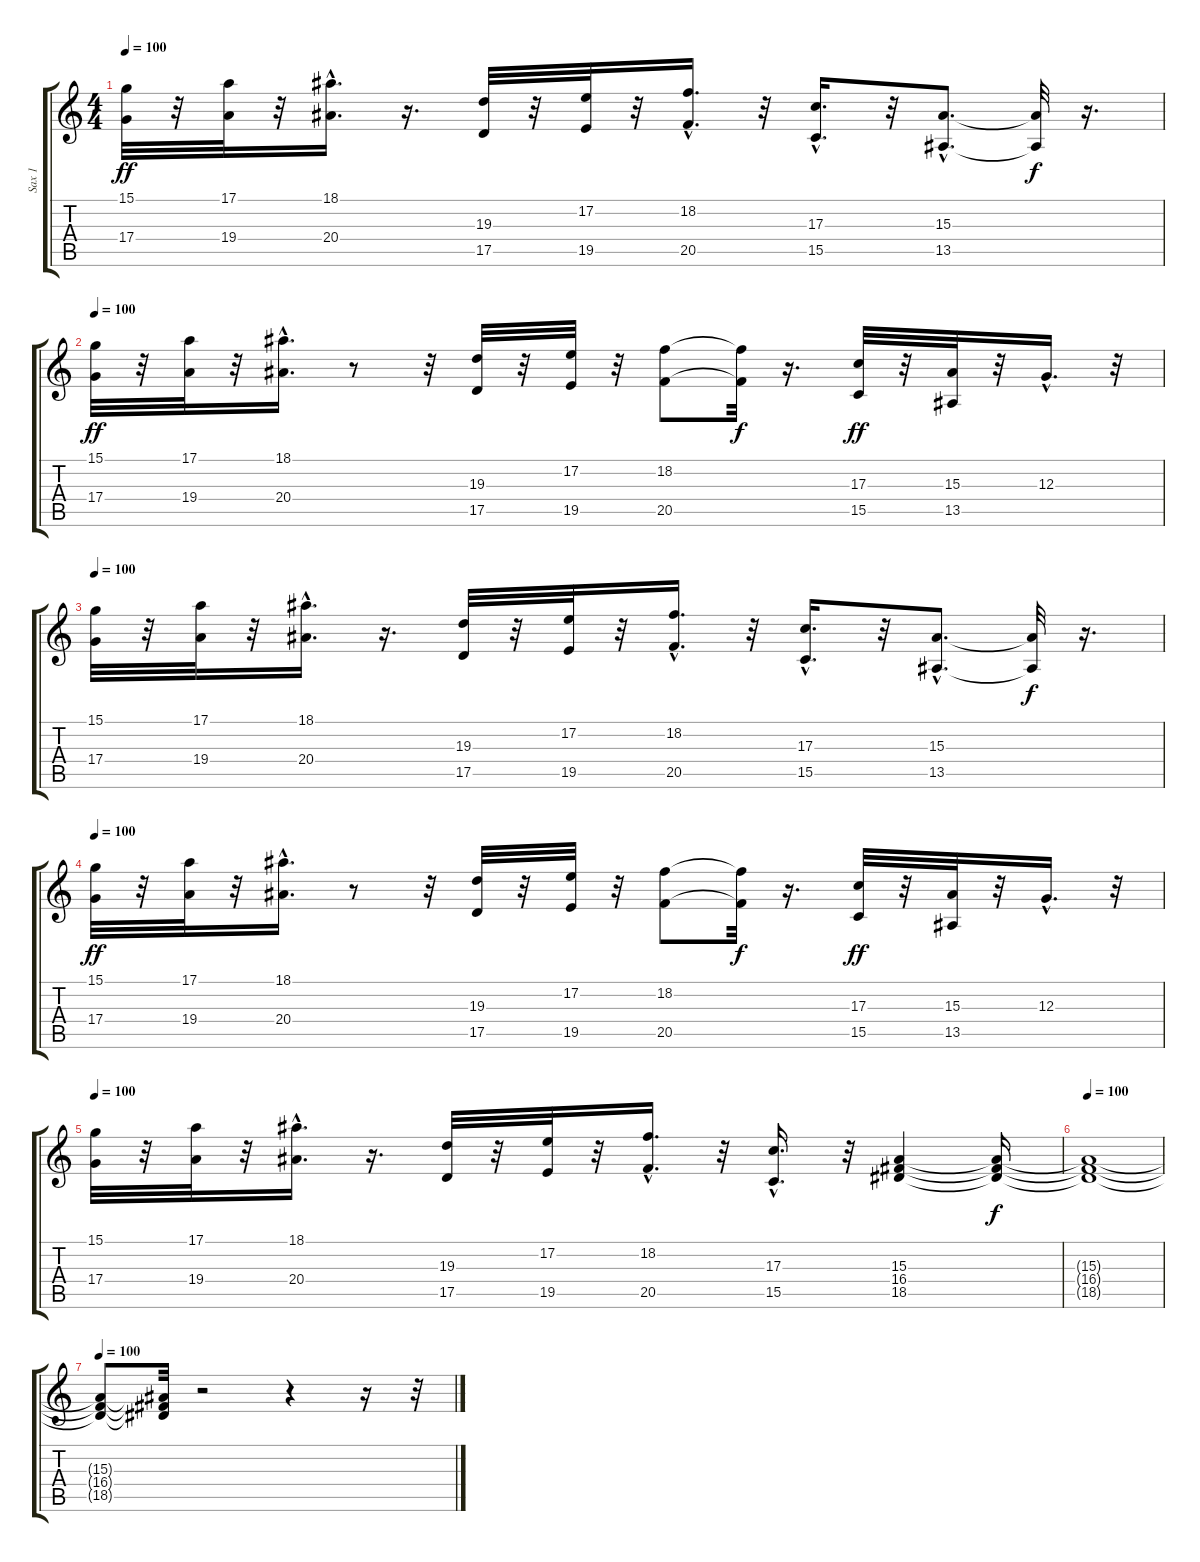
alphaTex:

\track ("Sax 1" "Sax 1") {instrument whistle}
\staff {score tabs}
\tuning (E4 B3 G3 D3 A2 E2) {hide}
\ts (4 4)
\tempo 100
\clef g2
\ks c
(15.1 17.4).32{dy ff} r.32 (17.1 19.4).32 r.32 (18.1{hac} 20.4{hac}).16{d} r.16{d} (19.3 17.5).32 r.32 (17.2 19.5).32 r.32 (18.2{hac} 20.5{hac}).16{d} r.32 (17.3{hac} 15.5{hac}).16{d} r.32 (15.3{hac} 13.5{hac}).8{d} (15.3{t} 13.5{t}).32{dy f} r.16{d} |
\tempo 100
(15.1 17.4).32{dy ff} r.32 (17.1 19.4).32 r.32 (18.1{hac} 20.4{hac}).16{d} r.8 r.32 (19.3 17.5).32 r.32 (17.2 19.5).32 r.32 (18.2 20.5).8 (18.2{t} 20.5{t}).32{dy f} r.16{d} (17.3 15.5).32{dy ff} r.32 (15.3 13.5).32 r.32 12.3{hac}.16{d} r.32 |
\tempo 100
(15.1 17.4).32 r.32 (17.1 19.4).32 r.32 (18.1{hac} 20.4{hac}).16{d} r.16{d} (19.3 17.5).32 r.32 (17.2 19.5).32 r.32 (18.2{hac} 20.5{hac}).16{d} r.32 (17.3{hac} 15.5{hac}).16{d} r.32 (15.3{hac} 13.5{hac}).8{d} (15.3{t} 13.5{t}).32{dy f} r.16{d} |
\tempo 100
(15.1 17.4).32{dy ff} r.32 (17.1 19.4).32 r.32 (18.1{hac} 20.4{hac}).16{d} r.8 r.32 (19.3 17.5).32 r.32 (17.2 19.5).32 r.32 (18.2 20.5).8 (18.2{t} 20.5{t}).32{dy f} r.16{d} (17.3 15.5).32{dy ff} r.32 (15.3 13.5).32 r.32 12.3{hac}.16{d} r.32 |
\tempo 100
(15.1 17.4).32 r.32 (17.1 19.4).32 r.32 (18.1{hac} 20.4{hac}).16{d} r.16{d} (19.3 17.5).32 r.32 (17.2 19.5).32 r.32 (18.2{hac} 20.5{hac}).16{d} r.32 (17.3{hac} 15.5{hac}).16{d} r.32 (15.3 16.4 18.5).4 (15.3{t} 16.4{t} 18.5{t}).16{dy f} |
\tempo 100
(15.3{t} 16.4{t} 18.5{t}).1 |
\tempo 100
(15.3{t} 16.4{t} 18.5{t}).8 (15.3{t} 16.4{t} 18.5{t}).32 r.2 r.4 r.16 r.32
